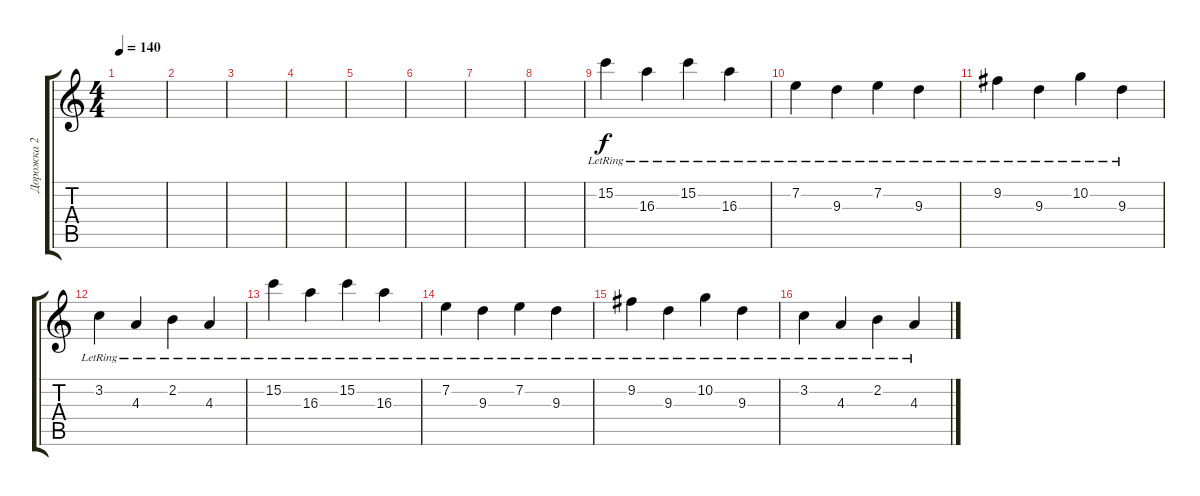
\track ("Дорожка 2" "Дорожка 2") {instrument electricguitarclean}
\staff {score tabs}
\tuning (D4 A3 F3 C3 G2 C2) {hide}
\ts (4 4)
\tempo 140
\clef g2
\ks c
|
|
|
|
|
|
|
|
15.2{lr}.4{instrument overdrivenguitar} 16.3{lr}.4 15.2{lr}.4 16.3{lr}.4 |
7.2{lr}.4 9.3{lr}.4 7.2{lr}.4 9.3{lr}.4 |
9.2{lr}.4 9.3{lr}.4 10.2{lr}.4 9.3{lr}.4 |
3.2{lr}.4 4.3{lr}.4 2.2{lr}.4 4.3{lr}.4 |
15.2{lr}.4 16.3{lr}.4 15.2{lr}.4 16.3{lr}.4 |
7.2{lr}.4 9.3{lr}.4 7.2{lr}.4 9.3{lr}.4 |
9.2{lr}.4 9.3{lr}.4 10.2{lr}.4 9.3{lr}.4 |
3.2{lr}.4 4.3{lr}.4 2.2{lr}.4 4.3{lr}.4
